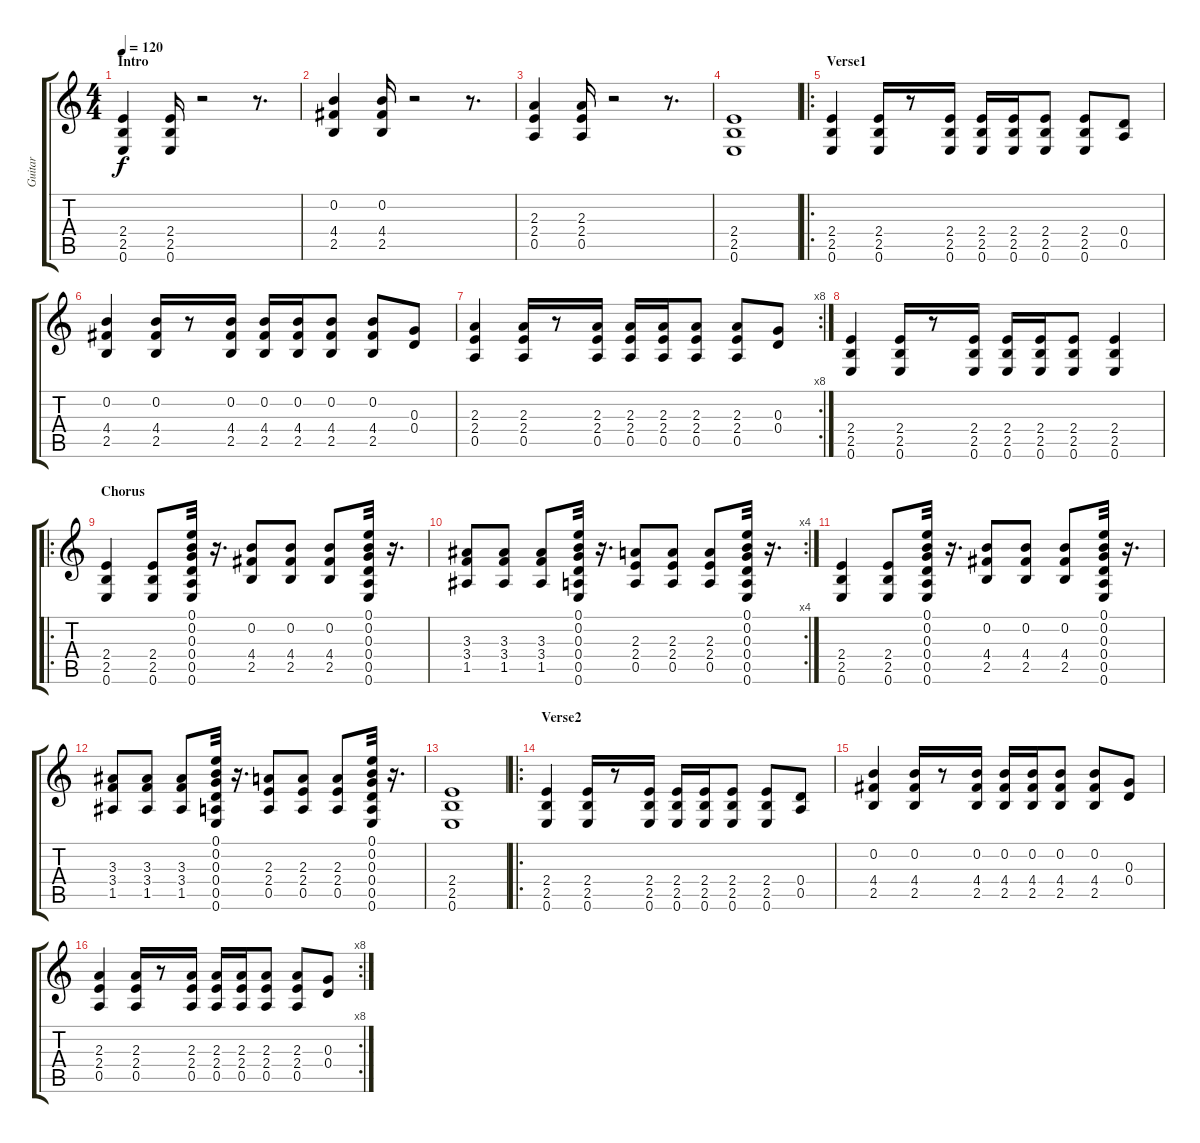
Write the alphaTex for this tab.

\track ("Guitar" "Guitar") {instrument overdrivenguitar}
\staff {score tabs}
\tuning (E4 B3 G3 D3 A2 E2) {hide}
\ts (4 4)
\section ("" "Intro")
\tempo 120
\clef g2
\ks c
(2.4 2.5 0.6).4{dy f instrument overdrivenguitar} (2.4 2.5 0.6).16 r.2 r.8{d} |
(0.2 4.4 2.5).4 (0.2 4.4 2.5).16 r.2 r.8{d} |
(2.3 2.4 0.5).4 (2.3 2.4 0.5).16 r.2 r.8{d} |
(2.4 2.5 0.6).1 |
\ro
\section ("" "Verse1")
(2.4 2.5 0.6).4 (2.4 2.5 0.6).16 r.8 (2.4 2.5 0.6).16 (2.4 2.5 0.6).16 (2.4 2.5 0.6).16 (2.4 2.5 0.6).8 (2.4 2.5 0.6).8 (0.4 0.5).8 |
(0.2 4.4 2.5).4 (0.2 4.4 2.5).16 r.8 (0.2 4.4 2.5).16 (0.2 4.4 2.5).16 (0.2 4.4 2.5).16 (0.2 4.4 2.5).8 (0.2 4.4 2.5).8 (0.3 0.4).8 |
\rc 8
(2.3 2.4 0.5).4 (2.3 2.4 0.5).16 r.8 (2.3 2.4 0.5).16 (2.3 2.4 0.5).16 (2.3 2.4 0.5).16 (2.3 2.4 0.5).8 (2.3 2.4 0.5).8 (0.3 0.4).8 |
(2.4 2.5 0.6).4 (2.4 2.5 0.6).16 r.8 (2.4 2.5 0.6).16 (2.4 2.5 0.6).16 (2.4 2.5 0.6).16 (2.4 2.5 0.6).8 (2.4 2.5 0.6).4 |
\ro
\section ("" "Chorus")
(2.4 2.5 0.6).4 (2.4 2.5 0.6).8 (0.1 0.2 0.3 0.4 0.5 0.6).32 r.16{d} (0.2 4.4 2.5).8 (0.2 4.4 2.5).8 (0.2 4.4 2.5).8 (0.1 0.2 0.3 0.4 0.5 0.6).32 r.16{d} |
\rc 4
(3.3 3.4 1.5).8 (3.3 3.4 1.5).8 (3.3 3.4 1.5).8 (0.1 0.2 0.3 0.4 0.5 0.6).32 r.16{d} (2.3 2.4 0.5).8 (2.3 2.4 0.5).8 (2.3 2.4 0.5).8 (0.1 0.2 0.3 0.4 0.5 0.6).32 r.16{d} |
(2.4 2.5 0.6).4 (2.4 2.5 0.6).8 (0.1 0.2 0.3 0.4 0.5 0.6).32 r.16{d} (0.2 4.4 2.5).8 (0.2 4.4 2.5).8 (0.2 4.4 2.5).8 (0.1 0.2 0.3 0.4 0.5 0.6).32 r.16{d} |
(3.3 3.4 1.5).8 (3.3 3.4 1.5).8 (3.3 3.4 1.5).8 (0.1 0.2 0.3 0.4 0.5 0.6).32 r.16{d} (2.3 2.4 0.5).8 (2.3 2.4 0.5).8 (2.3 2.4 0.5).8 (0.1 0.2 0.3 0.4 0.5 0.6).32 r.16{d} |
(2.4 2.5 0.6).1 |
\ro
\section ("" "Verse2")
(2.4 2.5 0.6).4 (2.4 2.5 0.6).16 r.8 (2.4 2.5 0.6).16 (2.4 2.5 0.6).16 (2.4 2.5 0.6).16 (2.4 2.5 0.6).8 (2.4 2.5 0.6).8 (0.4 0.5).8 |
(0.2 4.4 2.5).4 (0.2 4.4 2.5).16 r.8 (0.2 4.4 2.5).16 (0.2 4.4 2.5).16 (0.2 4.4 2.5).16 (0.2 4.4 2.5).8 (0.2 4.4 2.5).8 (0.3 0.4).8 |
\rc 8
(2.3 2.4 0.5).4 (2.3 2.4 0.5).16 r.8 (2.3 2.4 0.5).16 (2.3 2.4 0.5).16 (2.3 2.4 0.5).16 (2.3 2.4 0.5).8 (2.3 2.4 0.5).8 (0.3 0.4).8
